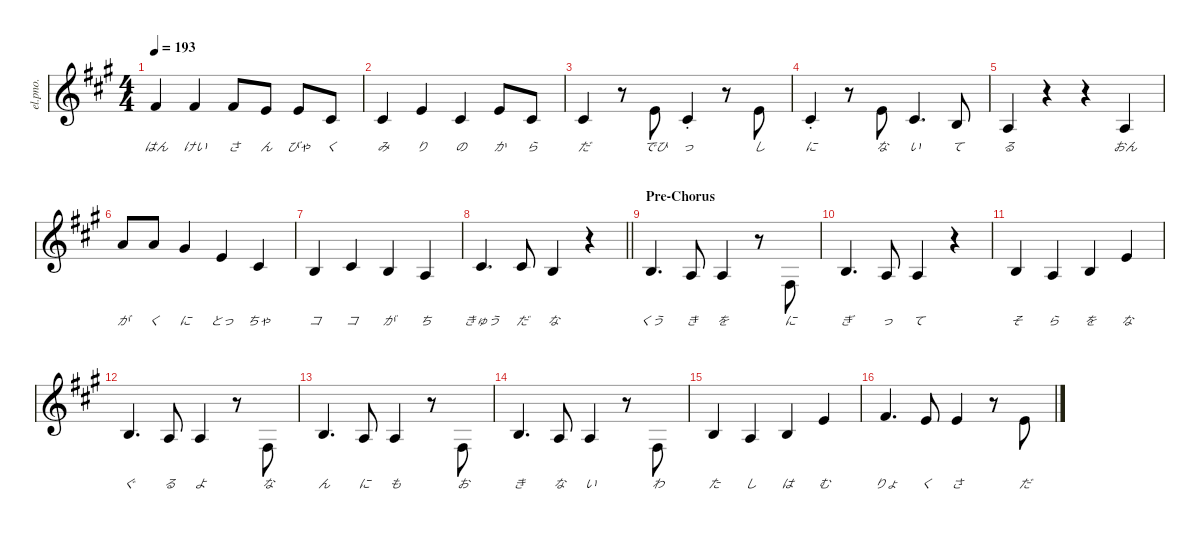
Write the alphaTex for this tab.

\defaultSystemsLayout 4
\hideDynamics
\bracketExtendMode nobrackets
\track ("喜多郁代(vol." "el.pno.") {instrument voiceoohs}
\staff {score}
\tuning (E4 B3 G3 D3 A2 E2)
\ts (4 4)
\tempo 193
\clef g2
\ks a
2.1{acc #}.4{lyrics (0 "はん") lyrics (1 "") lyrics (2 "") lyrics (3 "") lyrics (4 "") dy mf beam Up} 2.1{acc #}.4{lyrics (0 "けい") lyrics (1 "") lyrics (2 "") lyrics (3 "") lyrics (4 "") beam Up} 2.1{acc #}.8{lyrics (0 "さ") lyrics (1 "") lyrics (2 "") lyrics (3 "") lyrics (4 "") beam Up} 0.1{acc forcenatural}.8{lyrics (0 "ん") lyrics (1 "") lyrics (2 "") lyrics (3 "") lyrics (4 "") beam Up} 0.1{acc forcenatural}.8{lyrics (0 "びゃ") lyrics (1 "") lyrics (2 "") lyrics (3 "") lyrics (4 "") beam Up} 2.2{acc #}.8{lyrics (0 "く") lyrics (1 "") lyrics (2 "") lyrics (3 "") lyrics (4 "") beam Up} |
2.2{acc #}.4{lyrics (0 "み") lyrics (1 "") lyrics (2 "") lyrics (3 "") lyrics (4 "") beam Up} 0.1{acc forcenatural}.4{lyrics (0 "り") lyrics (1 "") lyrics (2 "") lyrics (3 "") lyrics (4 "") beam Up} 2.2{acc #}.4{lyrics (0 "の") lyrics (1 "") lyrics (2 "") lyrics (3 "") lyrics (4 "") beam Up} 0.1{acc forcenatural}.8{lyrics (0 "か") lyrics (1 "") lyrics (2 "") lyrics (3 "") lyrics (4 "") beam Up} 2.2{acc #}.8{lyrics (0 "ら") lyrics (1 "") lyrics (2 "") lyrics (3 "") lyrics (4 "") beam Up} |
2.2{acc #}.4{lyrics (0 "だ") lyrics (1 "") lyrics (2 "") lyrics (3 "") lyrics (4 "") beam Up} r.8{beam Down} 0.1{acc forcenatural}.8{lyrics (0 "でひ") lyrics (1 "") lyrics (2 "") lyrics (3 "") lyrics (4 "") beam Up} 2.2{st acc #}.4{lyrics (0 "っ") lyrics (1 "") lyrics (2 "") lyrics (3 "") lyrics (4 "") beam Up} r.8{beam Down} 0.1{acc forcenatural}.8{lyrics (0 "し") lyrics (1 "") lyrics (2 "") lyrics (3 "") lyrics (4 "") beam Up} |
2.2{st acc #}.4{lyrics (0 "に") lyrics (1 "") lyrics (2 "") lyrics (3 "") lyrics (4 "") beam Up} r.8{beam Down} 0.1{acc forcenatural}.8{lyrics (0 "な") lyrics (1 "") lyrics (2 "") lyrics (3 "") lyrics (4 "") beam Up} 2.2{acc #}.4{d lyrics (0 "い") lyrics (1 "") lyrics (2 "") lyrics (3 "") lyrics (4 "") beam Up} 0.2{acc forcenatural}.8{lyrics (0 "て") lyrics (1 "") lyrics (2 "") lyrics (3 "") lyrics (4 "") beam Up} |
2.3{acc forcenatural}.4{lyrics (0 "る") lyrics (1 "") lyrics (2 "") lyrics (3 "") lyrics (4 "") beam Up} r.4{beam Down} r.4{beam Down} 2.3{acc forcenatural}.4{lyrics (0 "おん") lyrics (1 "") lyrics (2 "") lyrics (3 "") lyrics (4 "") beam Up} |
5.1{acc forcenatural}.8{lyrics (0 "が") lyrics (1 "") lyrics (2 "") lyrics (3 "") lyrics (4 "") beam Up} 5.1{acc forcenatural}.8{lyrics (0 "く") lyrics (1 "") lyrics (2 "") lyrics (3 "") lyrics (4 "") beam Up} 4.1{acc #}.4{lyrics (0 "に") lyrics (1 "") lyrics (2 "") lyrics (3 "") lyrics (4 "") beam Up} 5.2{acc forcenatural}.4{lyrics (0 "とっ") lyrics (1 "") lyrics (2 "") lyrics (3 "") lyrics (4 "") beam Up} 6.3{acc #}.4{lyrics (0 "ちゃ") lyrics (1 "") lyrics (2 "") lyrics (3 "") lyrics (4 "") beam Up} |
4.3{acc forcenatural}.4{lyrics (0 "コ") lyrics (1 "") lyrics (2 "") lyrics (3 "") lyrics (4 "") beam Up} 6.3{acc #}.4{lyrics (0 "コ") lyrics (1 "") lyrics (2 "") lyrics (3 "") lyrics (4 "") beam Up} 4.3{acc forcenatural}.4{lyrics (0 "が") lyrics (1 "") lyrics (2 "") lyrics (3 "") lyrics (4 "") beam Up} 2.3{acc forcenatural}.4{lyrics (0 "ち") lyrics (1 "") lyrics (2 "") lyrics (3 "") lyrics (4 "") beam Up} |
\barLineRight lightlight
2.2{acc #}.4{d lyrics (0 "きゅう") lyrics (1 "") lyrics (2 "") lyrics (3 "") lyrics (4 "") beam Up} 2.2{acc #}.8{lyrics (0 "だ") lyrics (1 "") lyrics (2 "") lyrics (3 "") lyrics (4 "") beam Up} 0.2{acc forcenatural}.4{lyrics (0 "な") lyrics (1 "") lyrics (2 "") lyrics (3 "") lyrics (4 "") beam Up} r.4{beam Down} |
\section ("" "Pre-Chorus")
-5.1{acc forcenatural}.4{d lyrics (0 "くう") lyrics (1 "") lyrics (2 "") lyrics (3 "") lyrics (4 "") beam Up} -7.1{acc forcenatural}.8{lyrics (0 "き") lyrics (1 "") lyrics (2 "") lyrics (3 "") lyrics (4 "") beam Up} -7.1{acc forcenatural}.4{lyrics (0 "を") lyrics (1 "") lyrics (2 "") lyrics (3 "") lyrics (4 "") beam Up} r.8{beam Down} 4.4{acc #}.8{lyrics (0 "に") lyrics (1 "") lyrics (2 "") lyrics (3 "") lyrics (4 "") beam Up} |
-5.1{acc forcenatural}.4{d lyrics (0 "ぎ") lyrics (1 "") lyrics (2 "") lyrics (3 "") lyrics (4 "") beam Up} -7.1{acc forcenatural}.8{lyrics (0 "っ") lyrics (1 "") lyrics (2 "") lyrics (3 "") lyrics (4 "") beam Up} -7.1{acc forcenatural}.4{lyrics (0 "て") lyrics (1 "") lyrics (2 "") lyrics (3 "") lyrics (4 "") beam Up} r.4{beam Down} |
-5.1{acc forcenatural}.4{lyrics (0 "そ") lyrics (1 "") lyrics (2 "") lyrics (3 "") lyrics (4 "") beam Up} -7.1{acc forcenatural}.4{lyrics (0 "ら") lyrics (1 "") lyrics (2 "") lyrics (3 "") lyrics (4 "") beam Up} -5.1{acc forcenatural}.4{lyrics (0 "を") lyrics (1 "") lyrics (2 "") lyrics (3 "") lyrics (4 "") beam Up} 0.1{acc forcenatural}.4{lyrics (0 "な") lyrics (1 "") lyrics (2 "") lyrics (3 "") lyrics (4 "") beam Up} |
-5.1{acc forcenatural}.4{d lyrics (0 "ぐ") lyrics (1 "") lyrics (2 "") lyrics (3 "") lyrics (4 "") beam Up} -7.1{acc forcenatural}.8{lyrics (0 "る") lyrics (1 "") lyrics (2 "") lyrics (3 "") lyrics (4 "") beam Up} -7.1{acc forcenatural}.4{lyrics (0 "よ") lyrics (1 "") lyrics (2 "") lyrics (3 "") lyrics (4 "") beam Up} r.8{beam Down} 4.4{acc #}.8{lyrics (0 "な") lyrics (1 "") lyrics (2 "") lyrics (3 "") lyrics (4 "") beam Up} |
-5.1{acc forcenatural}.4{d lyrics (0 "ん") lyrics (1 "") lyrics (2 "") lyrics (3 "") lyrics (4 "") beam Up} -7.1{acc forcenatural}.8{lyrics (0 "に") lyrics (1 "") lyrics (2 "") lyrics (3 "") lyrics (4 "") beam Up} -7.1{acc forcenatural}.4{lyrics (0 "も") lyrics (1 "") lyrics (2 "") lyrics (3 "") lyrics (4 "") beam Up} r.8{beam Down} 4.4{acc #}.8{lyrics (0 "お") lyrics (1 "") lyrics (2 "") lyrics (3 "") lyrics (4 "") beam Up} |
-5.1{acc forcenatural}.4{d lyrics (0 "き") lyrics (1 "") lyrics (2 "") lyrics (3 "") lyrics (4 "") beam Up} -7.1{acc forcenatural}.8{lyrics (0 "な") lyrics (1 "") lyrics (2 "") lyrics (3 "") lyrics (4 "") beam Up} -7.1{acc forcenatural}.4{lyrics (0 "い") lyrics (1 "") lyrics (2 "") lyrics (3 "") lyrics (4 "") beam Up} r.8{beam Down} 4.4{acc #}.8{lyrics (0 "わ") lyrics (1 "") lyrics (2 "") lyrics (3 "") lyrics (4 "") beam Up} |
-5.1{acc forcenatural}.4{lyrics (0 "た") lyrics (1 "") lyrics (2 "") lyrics (3 "") lyrics (4 "") beam Up} -7.1{acc forcenatural}.4{lyrics (0 "し") lyrics (1 "") lyrics (2 "") lyrics (3 "") lyrics (4 "") beam Up} -5.1{acc forcenatural}.4{lyrics (0 "は") lyrics (1 "") lyrics (2 "") lyrics (3 "") lyrics (4 "") beam Up} 0.1{acc forcenatural}.4{lyrics (0 "む") lyrics (1 "") lyrics (2 "") lyrics (3 "") lyrics (4 "") beam Up} |
2.1{acc #}.4{d lyrics (0 "りょ") lyrics (1 "") lyrics (2 "") lyrics (3 "") lyrics (4 "") beam Up} 0.1{acc forcenatural}.8{lyrics (0 "く") lyrics (1 "") lyrics (2 "") lyrics (3 "") lyrics (4 "") beam Up} 0.1{acc forcenatural}.4{lyrics (0 "さ") lyrics (1 "") lyrics (2 "") lyrics (3 "") lyrics (4 "") beam Up} r.8{beam Down} 0.1{acc forcenatural}.8{lyrics (0 "だ") lyrics (1 "") lyrics (2 "") lyrics (3 "") lyrics (4 "") beam Up}
